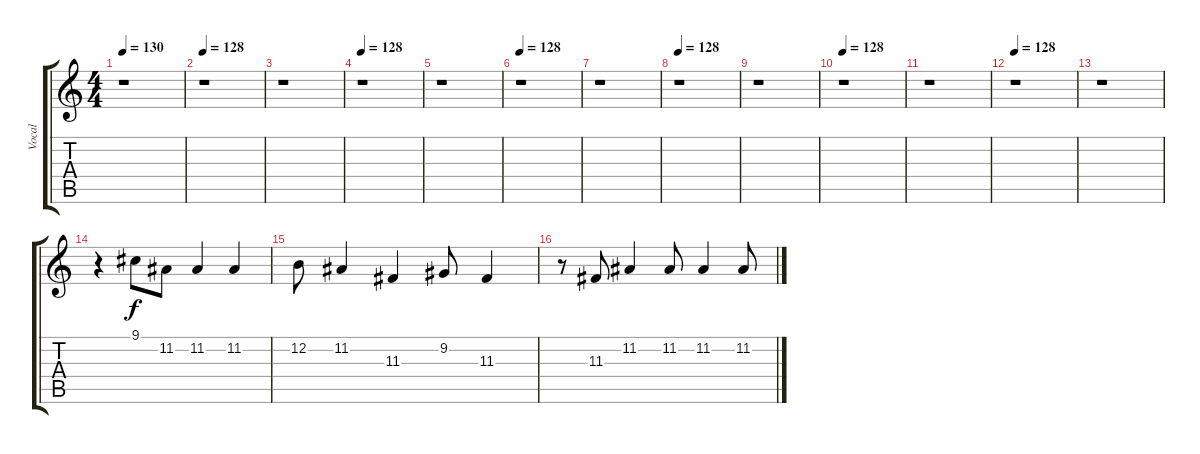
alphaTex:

\track ("Vocal" "Vocal") {instrument tenorsax}
\staff {score tabs}
\tuning (E4 B3 G3 D3 A2 E2) {hide}
\ts (4 4)
\tempo 130
\clef g2
\ks c
r.1{dy f} |
\tempo 128
r.1 |
r.1 |
\tempo 128
r.1 |
r.1 |
\tempo 128
r.1 |
r.1 |
\tempo 128
r.1 |
r.1 |
\tempo 128
r.1 |
r.1 |
\tempo 128
r.1 |
r.1 |
r.4 9.1.8 11.2.8 11.2.4 11.2.4 |
12.2.8 11.2.4 11.3.4 9.2.8 11.3.4 |
r.8 11.3.8 11.2.4 11.2.8 11.2.4 11.2.8
